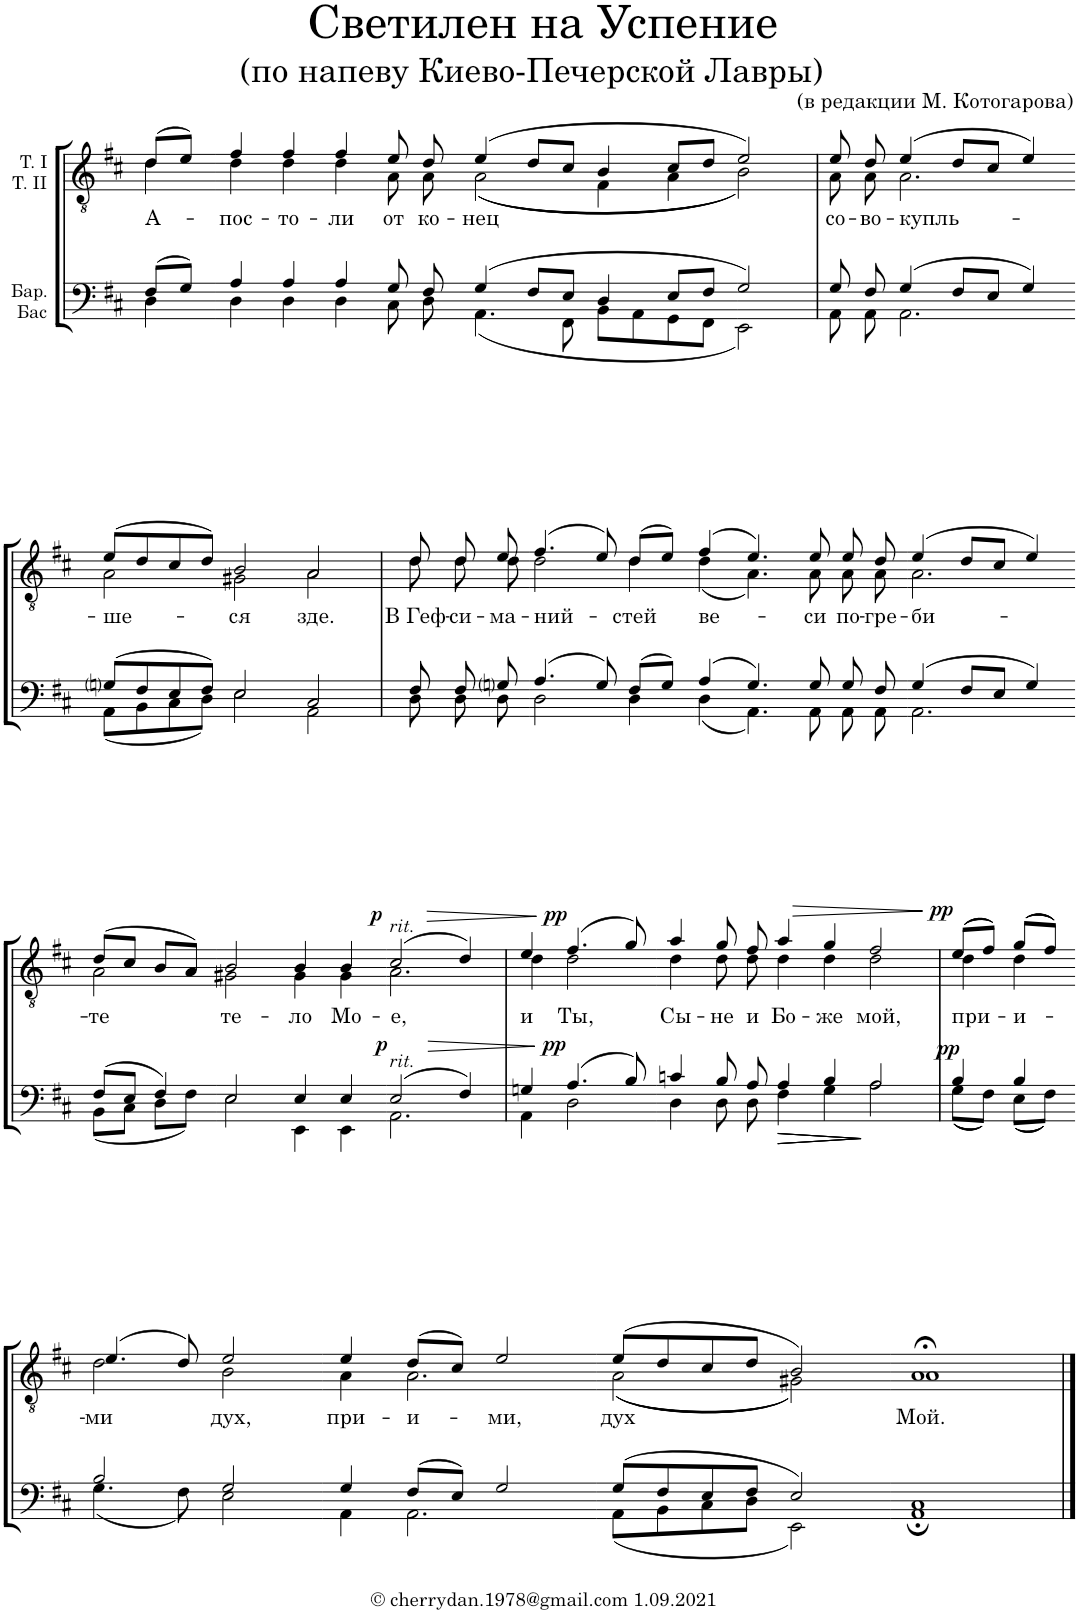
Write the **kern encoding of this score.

**kern	**dynam	**kern	**text	**dynam
*part2	*part2	*part1	*part1	*part1
*staff2	*staff2	*staff1	*staff1	*staff1
*I"Бар. Бас	*	*I"Т. I T. II	*	*
*clefF4	*	*clefGv2	*	*
*k[f#c#]	*	*k[f#c#]	*	*
*M4/4	*	*M4/4	*	*
=	=	=	=	=
*^	*	*	*	*
!	!	!	!	!LO:LY:b	!
*	*	*	*^	*	*
(8F#/L	4D\	.	(8d/L	4d\	А-	.
8G/J)	.	.	8e/J)	.	.	.
=1-	=1-	=1-	=1-	=1-	=1-	=1-
!	!	!	!	!	!LO:LY:b	!
4A/	4D\	.	4f#/	4d\	-пос-	.
!	!	!	!	!	!LO:LY:b	!
4A/	4D\	.	4f#/	4d\	-то-	.
!	!	!	!	!	!LO:LY:b	!
4A/	4D\	.	4f#/	4d\	-ли	.
!	!	!	!	!	!LO:LY:b	!
8G/	8C#\	.	8e/	8A\	от	.
!	!	!	!	!	!LO:LY:b	!
8F#/	8D\	.	8d/	8A\	ко-	.
=2-	=2-	=2-	=2-	=2-	=2-	=2-
!	!	!	!	!	!LO:LY:b	!
(4G/	(4.AA\	.	(4e/	((2A\	-нец	.
8F#/L	.	.	8d/L	.	.	.
8E/J	8FF#\	.	8c#/J	.	.	.
4D/	8BB\L	.	4B/	4F#\	.	.
.	8AA\	.	.	.	.	.
8E/L	8GG\	.	8c#/L	4A\	.	.
8F#/J	8FF#\J	.	8d/J	.	.	.
=3-	=3-	=3-	=3-	=3-	=3-	=3-
*M2/4	*	*	*M2/4	*	*	*
2G/)	2EE\)	.	2e/)	2B\))	.	.
=4	=4	=4	=4	=4	=4	=4
*M4/4	*	*	*M4/4	*	*	*
!	!	!	!	!	!LO:LY:b	!
8G/	8AA\	.	8e/	8A\	со-	.
!	!	!	!	!	!LO:LY:b	!
8F#/	8AA\	.	8d/	8A\	-во-	.
!	!	!	!	!	!LO:LY:b	!
(4G/	2.AA\	.	(4e/	2.A\	-купль-	.
8F#/L	.	.	8d/L	.	.	.
8E/J	.	.	8c#/J	.	.	.
4G/)	.	.	4e/)	.	.	.
!!LO:LB:g=z	!!
=5-	=5-	=5-	=5-	=5-	=5-	=5-
*M6/4	*	*	*M6/4	*	*	*
!	!	!	!	!	!LO:LY:b	!
(8Gni/L	(8AA\L	.	(8e/L	2A\	-ше-	.
8F#/	8BB\	.	8d/	.	.	.
8E/	8C#\	.	8c#/	.	.	.
8F#/J)	8D\J)	.	8d/J)	.	.	.
!	!	!	!	!	!LO:LY:b	!
2E/	2E\	.	2B/	2G#X\	-ся	.
!	!	!	!	!	!LO:LY:b	!
2C#/	2AA\	.	2A/	2A\	зде.	.
=6	=6	=6	=6	=6	=6	=6
*M3/8	*	*	*M3/8	*	*	*
!	!	!	!	!	!LO:LY:b	!
8F#/	8D\	.	8d/	8d\	В Геф-	.
!	!	!	!	!	!LO:LY:b	!
8F#/	8D\	.	8d/	8d\	-си-	.
!	!	!	!	!	!LO:LY:b	!
8Gni/	8D\	.	8e/	8d\	-ма-	.
=7-	=7-	=7-	=7-	=7-	=7-	=7-
*M3/4	*	*	*M3/4	*	*	*
!	!	!	!	!	!LO:LY:b	!
(4.A/	2D\	.	(4.f#/	2d\	-ний-	.
8G/)	.	.	8e/)	.	.	.
!	!	!	!	!	!LO:LY:b	!
(8F#/L	4D\	.	(8d/L	4d\	-стей	.
8G/J)	.	.	8e/J)	.	.	.
=8-	=8-	=8-	=8-	=8-	=8-	=8-
*M4/4	*	*	*M4/4	*	*	*
!	!	!	!	!	!LO:LY:b	!
(4A/	(4D\	.	(4f#/	(4d\	ве-	.
4.G/)	4.AA\)	.	4.e/)	4.A\)	.	.
!	!	!	!	!	!LO:LY:b	!
8G/	8AA\	.	8e/	8A\	-си	.
!	!	!	!	!	!LO:LY:b	!
8G/	8AA\	.	8e/	8A\	по-	.
!	!	!	!	!	!LO:LY:b	!
8F#/	8AA\	.	8d/	8A\	-гре-	.
=9-	=9-	=9-	=9-	=9-	=9-	=9-
*M3/4	*	*	*M3/4	*	*	*
!	!	!	!	!	!LO:LY:b	!
(4G/	2.AA\	.	(4e/	2.A\	-би-	.
8F#/L	.	.	8d/L	.	.	.
8E/J	.	.	8c#/J	.	.	.
4G/)	.	.	4e/)	.	.	.
!!LO:LB:g=z	!!
=10-	=10-	=10-	=10-	=10-	=10-	=10-
*M2/4	*	*	*M2/4	*	*	*
!	!	!	!	!	!LO:LY:b	!
(8F#/L	(8BB\L	.	(8d/L	2A\	-те	.
8E/J	8C#\J	.	8c#/J	.	.	.
4F#/)	8D\L	.	8B/L	.	.	.
.	8F#\J)	.	8A/J)	.	.	.
=11-	=11-	=11-	=11-	=11-	=11-	=11-
*M4/4	*	*	*M4/4	*	*	*
!	!	!	!	!	!LO:LY:b	!
2E/	2E\	.	2B/	2G#X\	те-	.
!	!	!	!	!	!LO:LY:b	!
4E/	4EE\	.	4B/	4G#\	-ло	.
!	!	!	!	!	!LO:LY:b	!
4E/	4EE\	.	4B/	4G#\	Мо-	.
=12-	=12-	=12-	=12-	=12-	=12-	=12-
*M3/4	*	*	*M3/4	*	*	*
!	!	!	!LO:TX:a:i:t=rit.	!	!	!
!LO:TX:a:i:t=rit.	!	!	!	!	!	!
!	!	!LO:HP:b	!	!	!LO:LY:b	!LO:HP:b
!	!	!LO:DY:n=1:a	!	!	!	!LO:DY:n=1:a
(2E/	2.AA\	> p	(2c#/	2.A\	-е,	> p
4F#/)	.	.	4d/)	.	.	.
=13	=13	=13	=13	=13	=13	=13
*M3/4	*	*	*M3/4	*	*	*
!	!	!	!	!	!LO:LY:b	!
4Gn/	4AA\	.	4e/	4d\	и	.
!	!	!LO:DY:n=1:a	!	!	!LO:LY:b	!LO:DY:n=1:a
(4.A/	2D\	] pp	(4.f#/	2d\	Ты,	] pp
8B/)	.	.	8g/)	.	.	.
=14-	=14-	=14-	=14-	=14-	=14-	=14-
*M6/4	*	*	*M6/4	*	*	*
!	!	!	!	!	!LO:LY:b	!
4cn/	4D\	.	4a/	4d\	Сы-	.
!	!	!	!	!	!LO:LY:b	!
8B/	8D\	.	8g/	8d\	-не	.
!	!	!	!	!	!LO:LY:b	!
8A/	8D\	.	8f#/	8d\	и	.
!	!	!LO:HP:b	!	!	!LO:LY:b	!LO:HP:b
4A/	4F#\	>	4a/	4d\	Бо-	>
!	!	!LO:HP:b	!	!	!	!
!	!	!LO:HP:n=1:b	!	!	!LO:LY:b	!
4B/	4G\	> >	4g/	4d\	-же	.
!	!	!	!	!	!LO:LY:b	!
2A/	2A\	] ]	2f#/	2d\	мой,	.
*v	*v	*	*	*	*	*
*	*	*v	*v	*	*
.	]	.	.	]
=15	=15	=15	=15	=15
*M2/4	*	*M2/4	*	*
*^	*	*	*	*
!	!	!LO:DY:a	!	!LO:LY:b	!LO:DY:a
*	*	*	*^	*	*
4B/	((8G\L	pp	((8e/L	4d\	при-	pp
.	8F#\J))	.	8f#/J))	.	.	.
!	!	!	!	!	!LO:LY:b	!
4B/	((8E\L	.	((8g/L	4d\	-и-	.
.	8F#\J))	.	8f#/J))	.	.	.
!!LO:LB:g=z	!!
=16-	=16-	=16-	=16-	=16-	=16-	=16-
*M4/4	*	*	*M4/4	*	*	*
!	!	!	!	!	!LO:LY:b	!
2B/	(4.G\	.	(4.e/	2d\	ми	.
.	8F#\)	.	8d/)	.	.	.
!	!	!	!	!	!LO:LY:b	!
2G/	2E\	.	2e/	2B\	дух,	.
=17-	=17-	=17-	=17-	=17-	=17-	=17-
*M4/4	*	*	*M4/4	*	*	*
!	!	!	!	!	!LO:LY:b	!
4G/	4AA\	.	4e/	4A\	при-	.
!	!	!	!	!	!LO:LY:b	!
(8F#/L	2.AA\	.	(8d/L	2.A\	-и-	.
8E/J)	.	.	8c#/J)	.	.	.
!	!	!	!	!	!LO:LY:b	!
2G/	.	.	2e/	.	-ми,	.
=18-	=18-	=18-	=18-	=18-	=18-	=18-
*M4/4	*	*	*M4/4	*	*	*
!	!	!	!	!	!LO:LY:b	!
(8G/L	(8AA\L	.	(8e/L	((2A\	дух	.
8F#/	8BB\	.	8d/	.	.	.
8E/	8C#\	.	8c#/	.	.	.
8F#/J	8D\J	.	8d/J	.	.	.
2E/)	2EE\)	.	2B/)	2G#X\))	.	.
=19-	=19-	=19-	=19-	=19-	=19-	=19-
!	!	!	!	!	!LO:LY:b	!
1C#	1AA;	.	1A;<	1A	Мой.	.
*v	*v	*	*	*	*	*
*	*	*v	*v	*	*
==	==	==	==	==
*-	*-	*-	*-	*-
